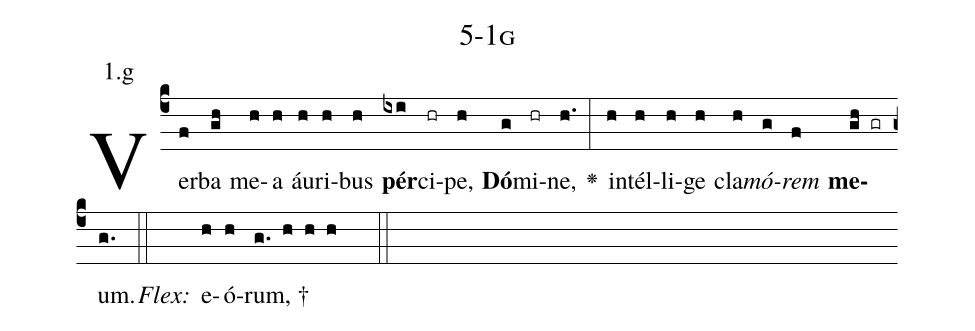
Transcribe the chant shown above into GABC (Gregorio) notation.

name: 5-1g;
annotation: 1.g;
%%
(c4)Ver(f)ba(gh) me(h)a(h) áu(h)ri(h)bus(h) <b>pér</b>(ixi)ci(hr)pe,(h) <b>Dó</b>(g)mi(hr)ne,(h.) <v>\greheightstar</v>(:) in(h)tél(h)li(h)ge(h) cla(h)<i>mó</i>(g)<i>rem</i>(f) <b>me</b>(gh gr)um.(g.) (::)
<i>Flex:</i>()  e(h)ó(h)rum, †(g. h h h  ::)

%E(h) u(h) o(g) u(f) a(gh) e.(g.) (::)
